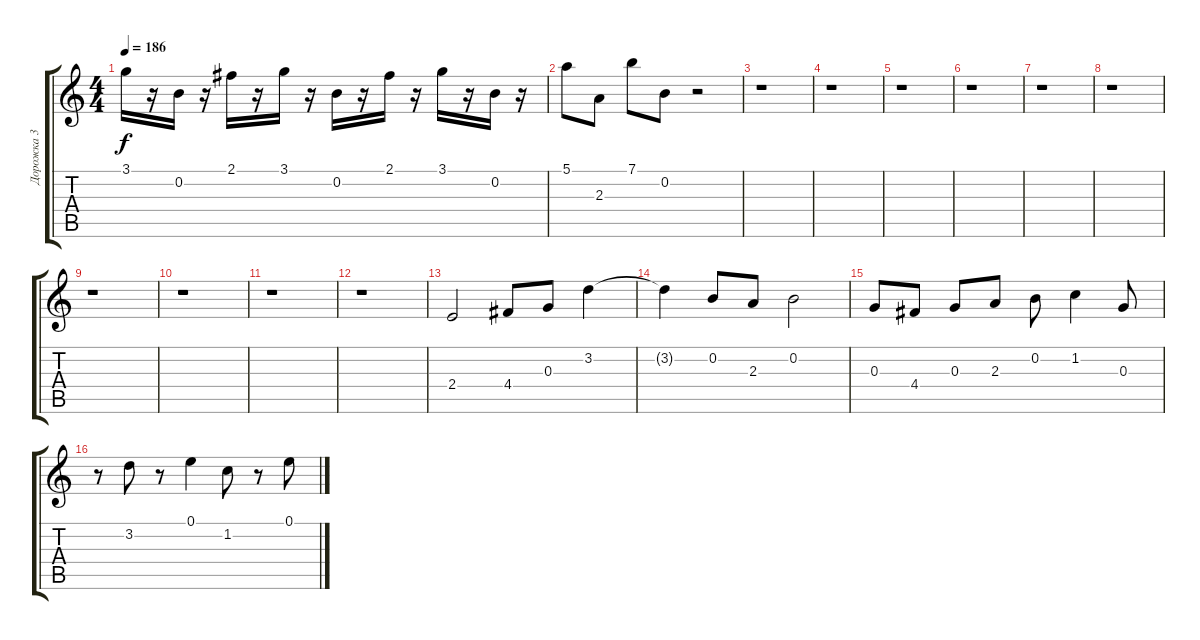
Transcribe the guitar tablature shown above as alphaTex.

\track ("Дорожка 3" "Дорожка 3") {instrument overdrivenguitar}
\staff {score tabs}
\tuning (E4 B3 G3 D3 A2 E2) {hide}
\ts (4 4)
\tempo 186
\clef g2
\ks c
3.1.16{dy f} r.16 0.2.16 r.16 2.1.16 r.16 3.1.16 r.16 0.2.16 r.16 2.1.16 r.16 3.1.16 r.16 0.2.16 r.16 |
5.1.8 2.3.8 7.1.8 0.2.8 r.2 |
r.1 |
r.1 |
r.1 |
r.1 |
r.1 |
r.1 |
r.1 |
r.1 |
r.1 |
r.1 |
2.4.2 4.4.8 0.3.8 3.2.4 |
3.2{t}.4 0.2.8 2.3.8 0.2.2 |
0.3.8 4.4.8 0.3.8 2.3.8 0.2.8 1.2.4 0.3.8 |
r.8 3.2.8 r.8 0.1.4 1.2.8 r.8 0.1.8
